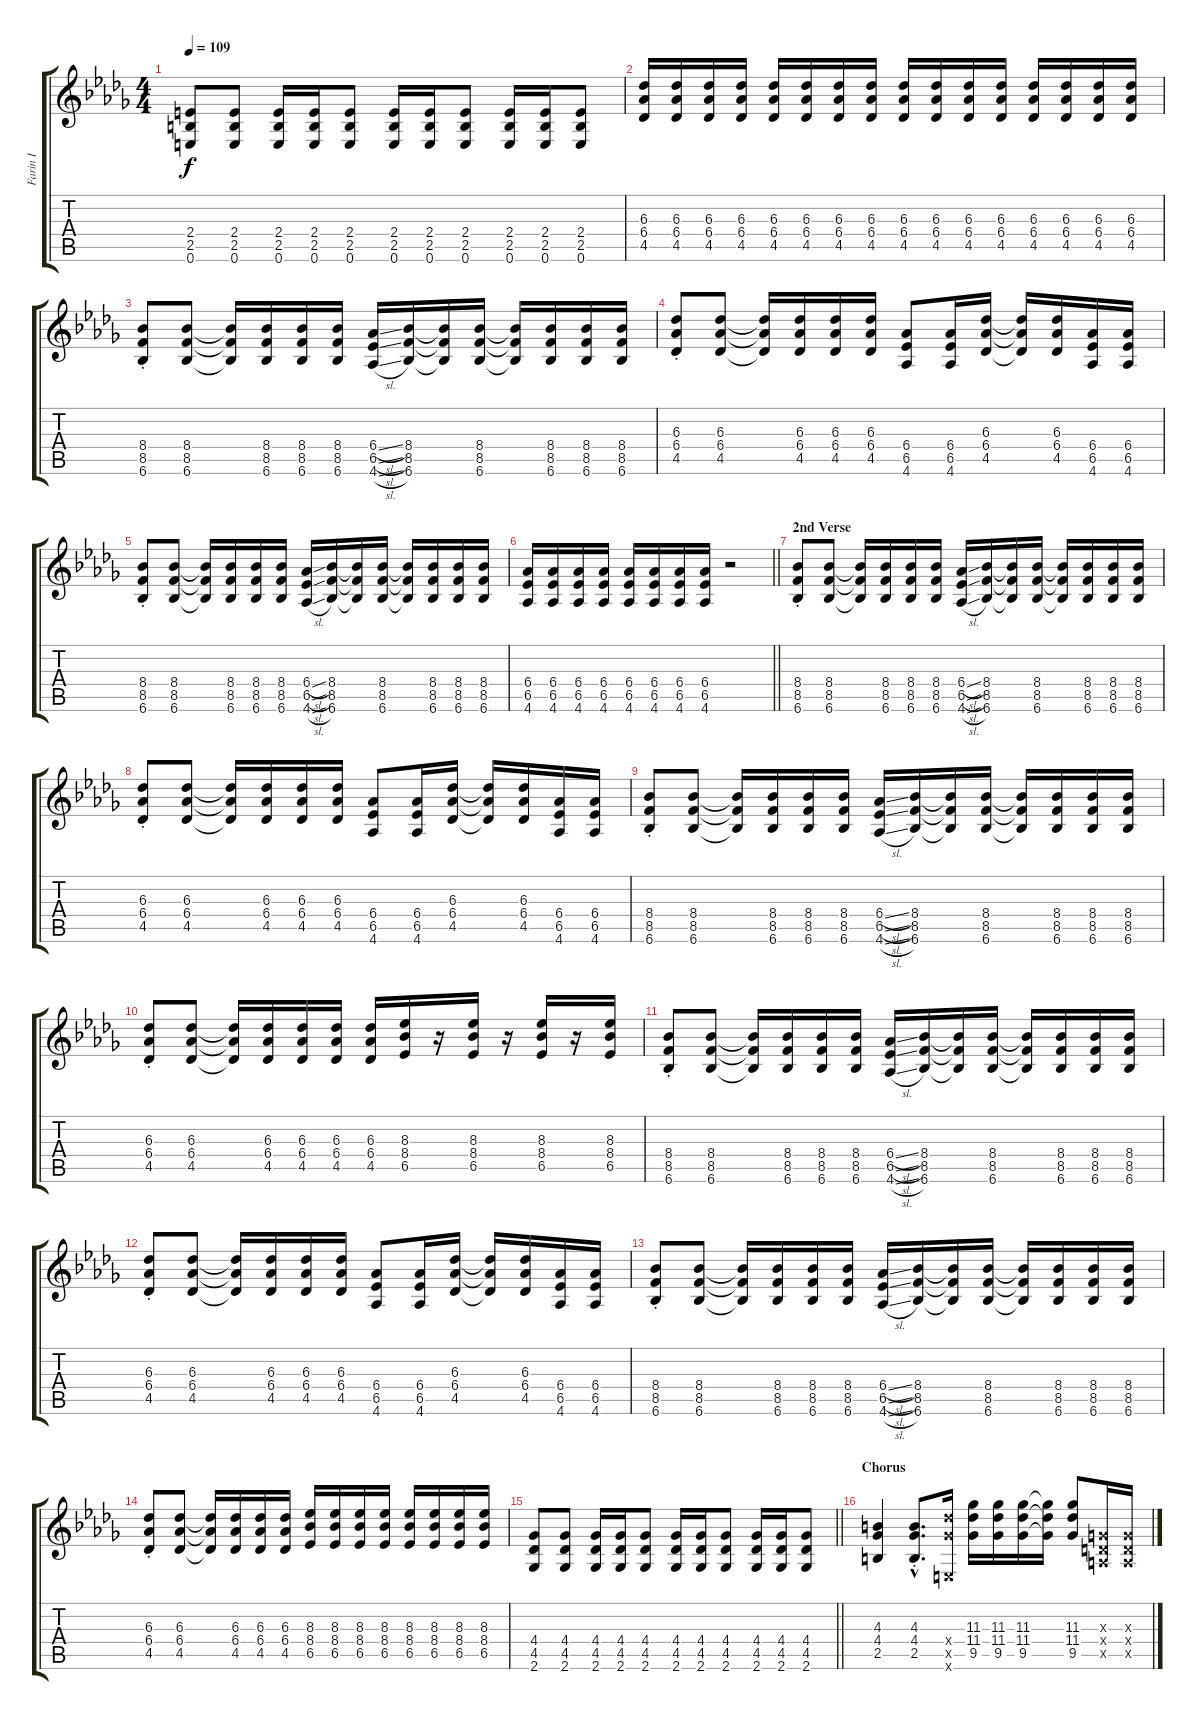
\track ("Farin I" "Farin I") {instrument distortionguitar}
\staff {score tabs}
\tuning (E4 B3 G3 D3 A2 E2) {hide}
\ts (4 4)
\tempo 109
\clef g2
\ks bbminor
(2.4 2.5 0.6).8{dy f} (2.4 2.5 0.6).8 (2.4 2.5 0.6).16 (2.4 2.5 0.6).16 (2.4 2.5 0.6).8 (2.4 2.5 0.6).16 (2.4 2.5 0.6).16 (2.4 2.5 0.6).8 (2.4 2.5 0.6).16 (2.4 2.5 0.6).16 (2.4 2.5 0.6).8 |
(6.3 6.4 4.5).16 (6.3 6.4 4.5).16 (6.3 6.4 4.5).16 (6.3 6.4 4.5).16 (6.3 6.4 4.5).16 (6.3 6.4 4.5).16 (6.3 6.4 4.5).16 (6.3 6.4 4.5).16 (6.3 6.4 4.5).16 (6.3 6.4 4.5).16 (6.3 6.4 4.5).16 (6.3 6.4 4.5).16 (6.3 6.4 4.5).16 (6.3 6.4 4.5).16 (6.3 6.4 4.5).16 (6.3 6.4 4.5).16 |
(8.4{st} 8.5{st} 6.6{st}).8 (8.4 8.5 6.6).8 (8.4{t} 8.5{t} 6.6{t}).16 (8.4 8.5 6.6).16 (8.4 8.5 6.6).16 (8.4 8.5 6.6).16 (6.4{sl} 6.5{sl} 4.6{sl}).16 (8.4 8.5 6.6).16 (8.4{t} 8.5{t} 6.6{t}).16 (8.4 8.5 6.6).16 (8.4{t} 8.5{t} 6.6{t}).16 (8.4 8.5 6.6).16 (8.4 8.5 6.6).16 (8.4 8.5 6.6).16 |
(6.3{st} 6.4{st} 4.5{st}).8 (6.3 6.4 4.5).8 (6.3{t} 6.4{t} 4.5{t}).16 (6.3 6.4 4.5).16 (6.3 6.4 4.5).16 (6.3 6.4 4.5).16 (6.4 6.5 4.6).8 (6.4 6.5 4.6).16 (6.3 6.4 4.5).16 (6.3{t} 6.4{t} 4.5{t}).16 (6.3 6.4 4.5).16 (6.4 6.5 4.6).16 (6.4 6.5 4.6).16 |
(8.4{st} 8.5{st} 6.6{st}).8 (8.4 8.5 6.6).8 (8.4{t} 8.5{t} 6.6{t}).16 (8.4 8.5 6.6).16 (8.4 8.5 6.6).16 (8.4 8.5 6.6).16 (6.4{sl} 6.5{sl} 4.6{sl}).16 (8.4 8.5 6.6).16 (8.4{t} 8.5{t} 6.6{t}).16 (8.4 8.5 6.6).16 (8.4{t} 8.5{t} 6.6{t}).16 (8.4 8.5 6.6).16 (8.4 8.5 6.6).16 (8.4 8.5 6.6).16 |
\barLineRight lightlight
(6.4 6.5 4.6).16 (6.4 6.5 4.6).16 (6.4 6.5 4.6).16 (6.4 6.5 4.6).16 (6.4 6.5 4.6).16 (6.4 6.5 4.6).16 (6.4 6.5 4.6).16 (6.4 6.5 4.6).16 r.2 |
\section ("" "2nd Verse")
(8.4{st} 8.5{st} 6.6{st}).8 (8.4 8.5 6.6).8 (8.4{t} 8.5{t} 6.6{t}).16 (8.4 8.5 6.6).16 (8.4 8.5 6.6).16 (8.4 8.5 6.6).16 (6.4{sl} 6.5{sl} 4.6{sl}).16 (8.4 8.5 6.6).16 (8.4{t} 8.5{t} 6.6{t}).16 (8.4 8.5 6.6).16 (8.4{t} 8.5{t} 6.6{t}).16 (8.4 8.5 6.6).16 (8.4 8.5 6.6).16 (8.4 8.5 6.6).16 |
(6.3{st} 6.4{st} 4.5{st}).8 (6.3 6.4 4.5).8 (6.3{t} 6.4{t} 4.5{t}).16 (6.3 6.4 4.5).16 (6.3 6.4 4.5).16 (6.3 6.4 4.5).16 (6.4 6.5 4.6).8 (6.4 6.5 4.6).16 (6.3 6.4 4.5).16 (6.3{t} 6.4{t} 4.5{t}).16 (6.3 6.4 4.5).16 (6.4 6.5 4.6).16 (6.4 6.5 4.6).16 |
(8.4{st} 8.5{st} 6.6{st}).8 (8.4 8.5 6.6).8 (8.4{t} 8.5{t} 6.6{t}).16 (8.4 8.5 6.6).16 (8.4 8.5 6.6).16 (8.4 8.5 6.6).16 (6.4{sl} 6.5{sl} 4.6{sl}).16 (8.4 8.5 6.6).16 (8.4{t} 8.5{t} 6.6{t}).16 (8.4 8.5 6.6).16 (8.4{t} 8.5{t} 6.6{t}).16 (8.4 8.5 6.6).16 (8.4 8.5 6.6).16 (8.4 8.5 6.6).16 |
(6.3{st} 6.4{st} 4.5{st}).8 (6.3 6.4 4.5).8 (6.3{t} 6.4{t} 4.5{t}).16 (6.3 6.4 4.5).16 (6.3 6.4 4.5).16 (6.3 6.4 4.5).16 (6.3 6.4 4.5).16 (8.3 8.4 6.5).16 r.16 (8.3 8.4 6.5).16 r.16 (8.3 8.4 6.5).16 r.16 (8.3 8.4 6.5).16 |
(8.4{st} 8.5{st} 6.6{st}).8 (8.4 8.5 6.6).8 (8.4{t} 8.5{t} 6.6{t}).16 (8.4 8.5 6.6).16 (8.4 8.5 6.6).16 (8.4 8.5 6.6).16 (6.4{sl} 6.5{sl} 4.6{sl}).16 (8.4 8.5 6.6).16 (8.4{t} 8.5{t} 6.6{t}).16 (8.4 8.5 6.6).16 (8.4{t} 8.5{t} 6.6{t}).16 (8.4 8.5 6.6).16 (8.4 8.5 6.6).16 (8.4 8.5 6.6).16 |
(6.3{st} 6.4{st} 4.5{st}).8 (6.3 6.4 4.5).8 (6.3{t} 6.4{t} 4.5{t}).16 (6.3 6.4 4.5).16 (6.3 6.4 4.5).16 (6.3 6.4 4.5).16 (6.4 6.5 4.6).8 (6.4 6.5 4.6).16 (6.3 6.4 4.5).16 (6.3{t} 6.4{t} 4.5{t}).16 (6.3 6.4 4.5).16 (6.4 6.5 4.6).16 (6.4 6.5 4.6).16 |
(8.4{st} 8.5{st} 6.6{st}).8 (8.4 8.5 6.6).8 (8.4{t} 8.5{t} 6.6{t}).16 (8.4 8.5 6.6).16 (8.4 8.5 6.6).16 (8.4 8.5 6.6).16 (6.4{sl} 6.5{sl} 4.6{sl}).16 (8.4 8.5 6.6).16 (8.4{t} 8.5{t} 6.6{t}).16 (8.4 8.5 6.6).16 (8.4{t} 8.5{t} 6.6{t}).16 (8.4 8.5 6.6).16 (8.4 8.5 6.6).16 (8.4 8.5 6.6).16 |
(6.3{st} 6.4{st} 4.5{st}).8 (6.3 6.4 4.5).8 (6.3{t} 6.4{t} 4.5{t}).16 (6.3 6.4 4.5).16 (6.3 6.4 4.5).16 (6.3 6.4 4.5).16 (8.3 8.4 6.5).16 (8.3 8.4 6.5).16 (8.3 8.4 6.5).16 (8.3 8.4 6.5).16 (8.3 8.4 6.5).16 (8.3 8.4 6.5).16 (8.3 8.4 6.5).16 (8.3 8.4 6.5).16 |
\barLineRight lightlight
(4.4 4.5 2.6).8 (4.4 4.5 2.6).8 (4.4 4.5 2.6).16 (4.4 4.5 2.6).16 (4.4 4.5 2.6).8 (4.4 4.5 2.6).16 (4.4 4.5 2.6).16 (4.4 4.5 2.6).8 (4.4 4.5 2.6).16 (4.4 4.5 2.6).16 (4.4 4.5 2.6).8 |
\section ("" "Chorus")
(4.3 4.4 2.5).4 (4.3{hac st} 4.4{hac st} 2.5{hac st}).8{d} (11.4{x} 9.5{x} 0.6{x}).16 (11.3 11.4 9.5).16 (11.3 11.4 9.5).16 (11.3 11.4 9.5).16 (11.3{t} 11.4{t} 9.5{t}).16 (11.3 11.4 9.5).8 (0.3{x} 0.4{x} 0.5{x}).16 (0.3{x} 0.4{x} 0.5{x}).16
